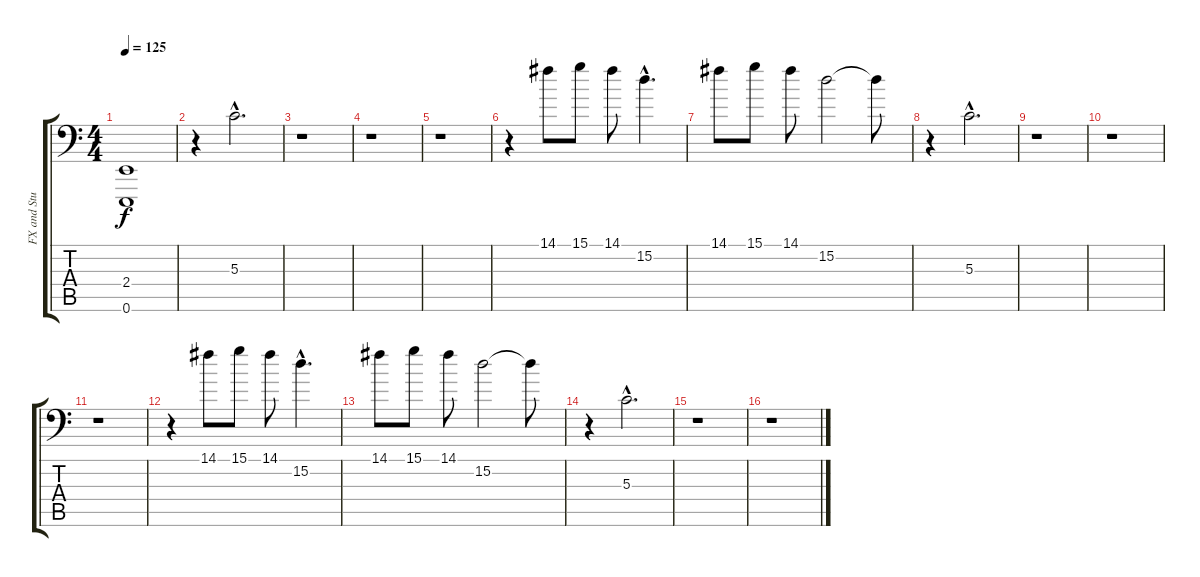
\track ("FX and Stuff" "FX and Stu") {instrument synthbrass2}
\staff {score tabs}
\tuning (E4 B3 G3 D2 A1 E1) {hide}
\ts (4 4)
\tempo 125
\clef f4
\ks c
(2.4{t} 0.6{t}).1{dy f} |
r.4{volume 16 instrument reversecymbal} 5.3{hac}.2{d} |
r.1 |
r.1 |
r.1 |
r.4{volume 10 balance 8 instrument pad4choir} 14.1.8 15.1.8 14.1.8 15.2{hac}.4{d} |
14.1.8 15.1.8 14.1.8 15.2.2 15.2{t}.8 |
r.4{volume 16 instrument reversecymbal} 5.3{hac}.2{d} |
r.1 |
r.1 |
r.1 |
r.4{volume 10 instrument pad4choir} 14.1.8 15.1.8 14.1.8 15.2{hac}.4{d} |
14.1.8 15.1.8 14.1.8 15.2.2 15.2{t}.8 |
r.4{volume 16 instrument reversecymbal} 5.3{hac}.2{d} |
r.1 |
r.1
